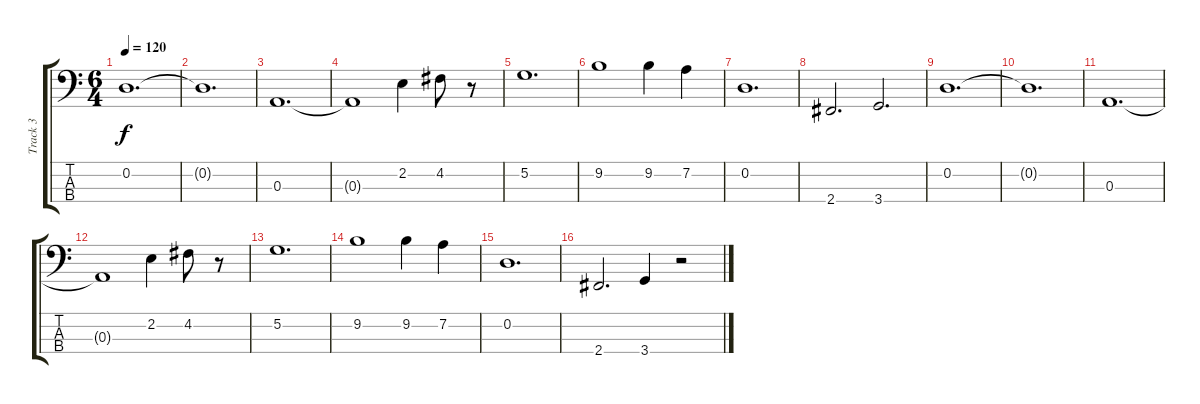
\track ("Track 3" "Track 3") {instrument electricbassfinger}
\staff {score tabs}
\tuning (G2 D2 A1 E1) {hide}
\ts (6 4)
\tempo 120
\clef f4
\ks c
0.2.1{d dy f} |
0.2{t}.1{d} |
0.3.1{d} |
0.3{t}.1 2.2.4 4.2.8 r.8 |
5.2.1{d} |
9.2.1 9.2.4 7.2.4 |
0.2.1{d} |
2.4.2{d} 3.4.2{d} |
0.2.1{d} |
0.2{t}.1{d} |
0.3.1{d} |
0.3{t}.1 2.2.4 4.2.8 r.8 |
5.2.1{d} |
9.2.1 9.2.4 7.2.4 |
0.2.1{d} |
2.4.2{d} 3.4.4 r.2
